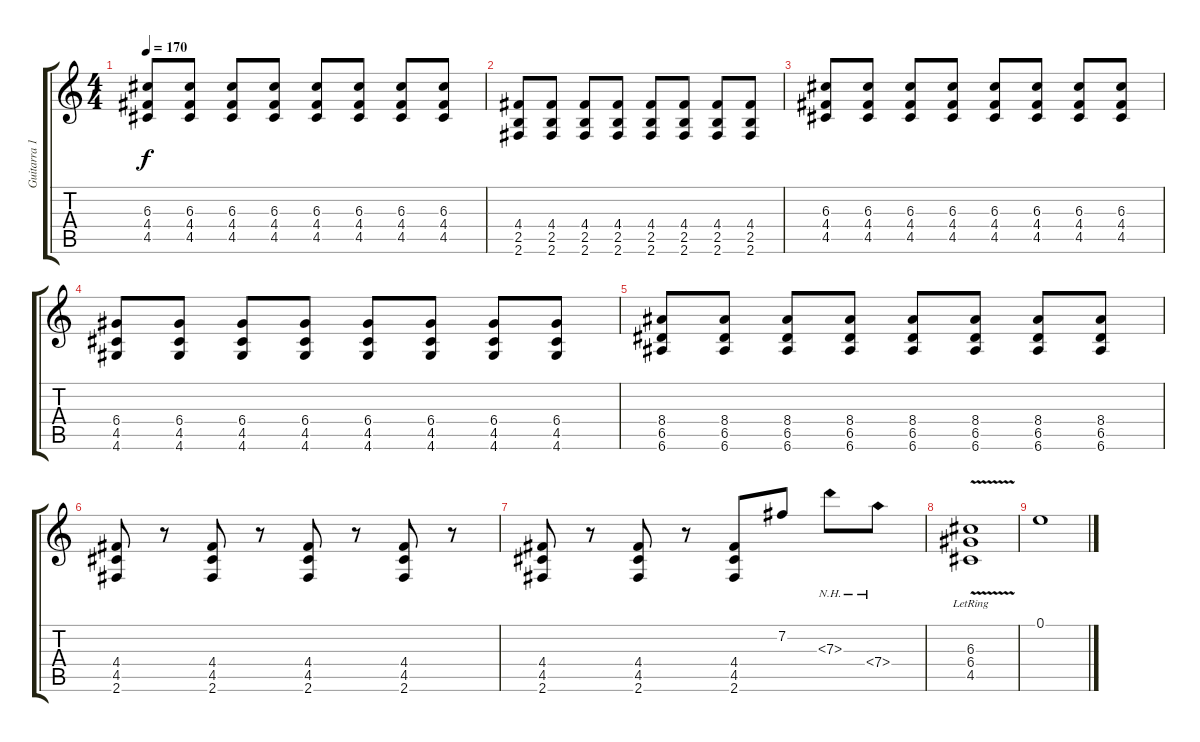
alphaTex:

\track ("Guitarra 1" "Guitarra 1") {instrument distortionguitar}
\staff {score tabs}
\tuning (E4 B3 G3 D3 A2 E2) {hide}
\ts (4 4)
\tempo 170
\clef g2
\ks c
(6.3 4.4 4.5).8{dy f} (6.3 4.4 4.5).8 (6.3 4.4 4.5).8 (6.3 4.4 4.5).8 (6.3 4.4 4.5).8 (6.3 4.4 4.5).8 (6.3 4.4 4.5).8 (6.3 4.4 4.5).8 |
(4.4 2.5 2.6).8 (4.4 2.5 2.6).8 (4.4 2.5 2.6).8 (4.4 2.5 2.6).8 (4.4 2.5 2.6).8 (4.4 2.5 2.6).8 (4.4 2.5 2.6).8 (4.4 2.5 2.6).8 |
(6.3 4.4 4.5).8 (6.3 4.4 4.5).8 (6.3 4.4 4.5).8 (6.3 4.4 4.5).8 (6.3 4.4 4.5).8 (6.3 4.4 4.5).8 (6.3 4.4 4.5).8 (6.3 4.4 4.5).8 |
(6.4 4.5 4.6).8 (6.4 4.5 4.6).8 (6.4 4.5 4.6).8 (6.4 4.5 4.6).8 (6.4 4.5 4.6).8 (6.4 4.5 4.6).8 (6.4 4.5 4.6).8 (6.4 4.5 4.6).8 |
(8.4 6.5 6.6).8 (8.4 6.5 6.6).8 (8.4 6.5 6.6).8 (8.4 6.5 6.6).8 (8.4 6.5 6.6).8 (8.4 6.5 6.6).8 (8.4 6.5 6.6).8 (8.4 6.5 6.6).8 |
(4.4 4.5 2.6).8 r.8 (4.4 4.5 2.6).8 r.8 (4.4 4.5 2.6).8 r.8 (4.4 4.5 2.6).8 r.8 |
(4.4 4.5 2.6).8 r.8 (4.4 4.5 2.6).8 r.8 (4.4 4.5 2.6).8 7.2.8 7.3{nh}.8 7.4{nh}.8 |
(6.3 6.4 4.5{v lr}).1{volume 5} |
0.1.1
